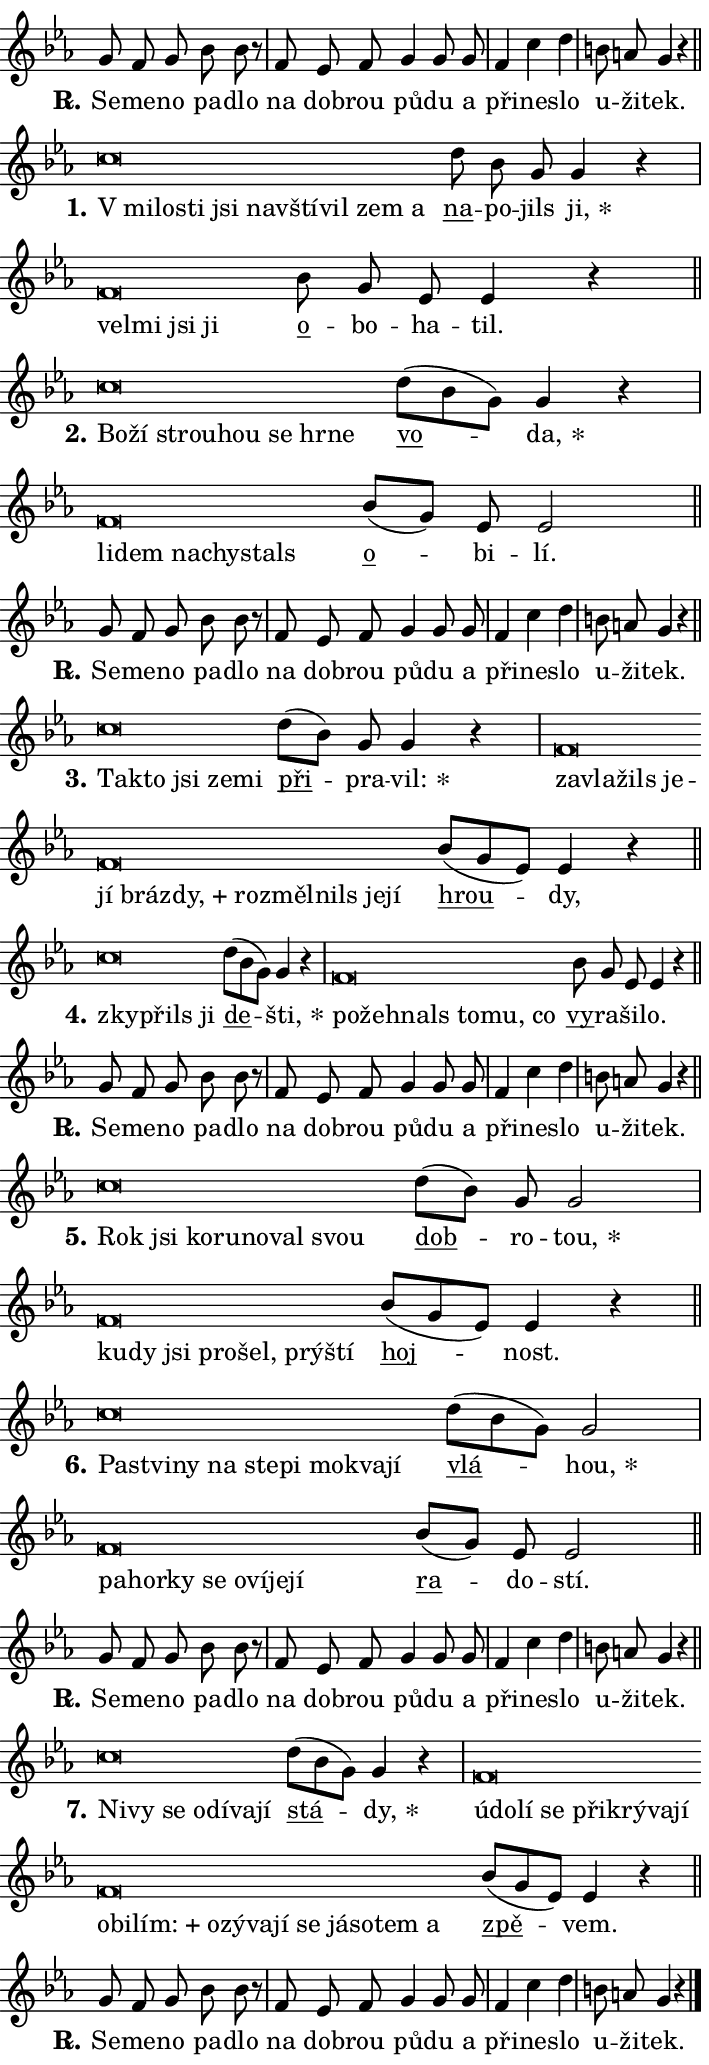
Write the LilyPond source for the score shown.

\version "2.24.0"
\header { tagline = "" }
\paper {
  indent = 0\cm
  top-margin = 0\cm
  right-margin = 0.13\cm % to fit lyric hyphens
  bottom-margin = 0\cm
  left-margin = 0\cm
  paper-width = 12\cm
  page-breaking = #ly:one-page-breaking
  system-system-spacing.basic-distance = #11
  score-system-spacing.basic-distance = #11
  ragged-last = ##f
}


%% Author: Thomas Morley
%% https://lists.gnu.org/archive/html/lilypond-user/2020-05/msg00002.html
#(define (line-position grob)
"Returns position of @var[grob} in current system:
   @code{'start}, if at first time-step
   @code{'end}, if at last time-step
   @code{'middle} otherwise
"
  (let* ((col (ly:item-get-column grob))
         (ln (ly:grob-object col 'left-neighbor))
         (rn (ly:grob-object col 'right-neighbor))
         (col-to-check-left (if (ly:grob? ln) ln col))
         (col-to-check-right (if (ly:grob? rn) rn col))
         (break-dir-left
           (and
             (ly:grob-property col-to-check-left 'non-musical #f)
             (ly:item-break-dir col-to-check-left)))
         (break-dir-right
           (and
             (ly:grob-property col-to-check-right 'non-musical #f)
             (ly:item-break-dir col-to-check-right))))
        (cond ((eqv? 1 break-dir-left) 'start)
              ((eqv? -1 break-dir-right) 'end)
              (else 'middle))))

#(define (tranparent-at-line-position vctor)
  (lambda (grob)
  "Relying on @code{line-position} select the relevant enry from @var{vctor}.
Used to determine transparency,"
    (case (line-position grob)
      ((end) (not (vector-ref vctor 0)))
      ((middle) (not (vector-ref vctor 1)))
      ((start) (not (vector-ref vctor 2))))))

noteHeadBreakVisibility =
#(define-music-function (break-visibility)(vector?)
"Makes @code{NoteHead}s transparent relying on @var{break-visibility}"
#{
  \override NoteHead.transparent =
    #(tranparent-at-line-position break-visibility)
#})

#(define delete-ledgers-for-transparent-note-heads
  (lambda (grob)
    "Reads whether a @code{NoteHead} is transparent.
If so this @code{NoteHead} is removed from @code{'note-heads} from
@var{grob}, which is supposed to be @code{LedgerLineSpanner}.
As a result ledgers are not printed for this @code{NoteHead}"
    (let* ((nhds-array (ly:grob-object grob 'note-heads))
           (nhds-list
             (if (ly:grob-array? nhds-array)
                 (ly:grob-array->list nhds-array)
                 '()))
           ;; Relies on the transparent-property being done before
           ;; Staff.LedgerLineSpanner.after-line-breaking is executed.
           ;; This is fragile ...
           (to-keep
             (remove
               (lambda (nhd)
                 (ly:grob-property nhd 'transparent #f))
               nhds-list)))
      ;; TODO find a better method to iterate over grob-arrays, similiar
      ;; to filter/remove etc for lists
      ;; For now rebuilt from scratch
      (set! (ly:grob-object grob 'note-heads)  '())
      (for-each
        (lambda (nhd)
          (ly:pointer-group-interface::add-grob grob 'note-heads nhd))
        to-keep))))

squashNotes = {
  \override NoteHead.X-extent = #'(-0.2 . 0.2)
  \override NoteHead.Y-extent = #'(-0.75 . 0)
  \override NoteHead.stencil =
    #(lambda (grob)
       (let ((pos (ly:grob-property grob 'staff-position)))
         (begin
           (if (< pos -7) (display "ERROR: Lower brevis then expected\n") (display ""))
           (if (<= pos -6) ly:text-interface::print ly:note-head::print))))
}
unSquashNotes = {
  \revert NoteHead.X-extent
  \revert NoteHead.Y-extent
  \revert NoteHead.stencil
}

hideNotes = \noteHeadBreakVisibility #begin-of-line-visible
unHideNotes = \noteHeadBreakVisibility #all-visible

% work-around for resetting accidentals
% https://lilypond.org/doc/v2.23/Documentation/notation/displaying-rhythms#unmetered-music
cadenzaMeasure = {
  \cadenzaOff
  \partial 1024 s1024
  \cadenzaOn
}

#(define-markup-command (accent layout props text) (markup?)
  "Underline accented syllable"
  (interpret-markup layout props
    #{\markup \override #'(offset . 4.3) \underline { #text }#}))

responsum = \markup \concat {
  "R" \hspace #-1.05 \path #0.1 #'((moveto 0 0.07) (lineto 0.9 0.8)) \hspace #0.05 "."
}

spaceSize = #0.6828661417322834 % exact space size for TeX Gyre Schola

\layout {
  \context {
    \Staff
    \remove "Time_signature_engraver"
    \override LedgerLineSpanner.after-line-breaking = #delete-ledgers-for-transparent-note-heads
  }
  \context {
    \Lyrics {
      \override LyricSpace.minimum-distance = \spaceSize
      \override LyricText.font-name = #"TeX Gyre Schola"
      \override LyricText.font-size = 1
      \override StanzaNumber.font-name = #"TeX Gyre Schola Bold"
      \override StanzaNumber.font-size = 1
    }
  }
  \context {
    \Score 
    \override NoteHead.text =
      #(lambda (grob) 
        (let ((pos (ly:grob-property grob 'staff-position)))
          #{\markup {
            \combine
              \halign #-0.55 \raise #(if (= pos -6) 0 0.5) \override #'(thickness . 2) \draw-line #'(3.2 . 0)
              \musicglyph "noteheads.sM1"
          }#}))
  }
}

% magnetic-lyrics.ily
%
%   written by
%     Jean Abou Samra <jean@abou-samra.fr>
%     Werner Lemberg <wl@gnu.org>
%
%   adapted by
%     Jiri Hon <jiri.hon@gmail.com>
%
% Version 2022-Apr-15

% https://www.mail-archive.com/lilypond-user@gnu.org/msg149350.html

#(define (Left_hyphen_pointer_engraver context)
   "Collect syllable-hyphen-syllable occurrences in lyrics and store
them in properties.  This engraver only looks to the left.  For
example, if the lyrics input is @code{foo -- bar}, it does the
following.

@itemize @bullet
@item
Set the @code{text} property of the @code{LyricHyphen} grob between
@q{foo} and @q{bar} to @code{foo}.

@item
Set the @code{left-hyphen} property of the @code{LyricText} grob with
text @q{foo} to the @code{LyricHyphen} grob between @q{foo} and
@q{bar}.
@end itemize

Use this auxiliary engraver in combination with the
@code{lyric-@/text::@/apply-@/magnetic-@/offset!} hook."
   (let ((hyphen #f)
         (text #f))
     (make-engraver
      (acknowledgers
       ((lyric-syllable-interface engraver grob source-engraver)
        (set! text grob)))
      (end-acknowledgers
       ((lyric-hyphen-interface engraver grob source-engraver)
        ;(when (not (grob::has-interface grob 'lyric-space-interface))
          (set! hyphen grob)));)
      ((stop-translation-timestep engraver)
       (when (and text hyphen)
         (ly:grob-set-object! text 'left-hyphen hyphen))
       (set! text #f)
       (set! hyphen #f)))))

#(define (lyric-text::apply-magnetic-offset! grob)
   "If the space between two syllables is less than the value in
property @code{LyricText@/.details@/.squash-threshold}, move the right
syllable to the left so that it gets concatenated with the left
syllable.

Use this function as a hook for
@code{LyricText@/.after-@/line-@/breaking} if the
@code{Left_@/hyphen_@/pointer_@/engraver} is active."
   (let ((hyphen (ly:grob-object grob 'left-hyphen #f)))
     (when hyphen
       (let ((left-text (ly:spanner-bound hyphen LEFT)))
         (when (grob::has-interface left-text 'lyric-syllable-interface)
           (let* ((common (ly:grob-common-refpoint grob left-text X))
                  (this-x-ext (ly:grob-extent grob common X))
                  (left-x-ext
                   (begin
                     ;; Trigger magnetism for left-text.
                     (ly:grob-property left-text 'after-line-breaking)
                     (ly:grob-extent left-text common X)))
                  ;; `delta` is the gap width between two syllables.
                  (delta (- (interval-start this-x-ext)
                            (interval-end left-x-ext)))
                  (details (ly:grob-property grob 'details))
                  (threshold (assoc-get 'squash-threshold details 0.2)))
             (when (< delta threshold)
               (let* (;; We have to manipulate the input text so that
                      ;; ligatures crossing syllable boundaries are not
                      ;; disabled.  For languages based on the Latin
                      ;; script this is essentially a beautification.
                      ;; However, for non-Western scripts it can be a
                      ;; necessity.
                      (lt (ly:grob-property left-text 'text))
                      (rt (ly:grob-property grob 'text))
                      (is-space (grob::has-interface hyphen 'lyric-space-interface))
                      (space (if is-space " " ""))
                      (extra-delta (if is-space spaceSize 0))
                      ;; Append new syllable.
                      (ltrt-space (if (and (string? lt) (string? rt))
                                (string-append lt space rt)
                                (make-concat-markup (list lt space rt))))
                      ;; Right-align `ltrt` to the right side.
                      (ltrt-space-markup (grob-interpret-markup
                               grob
                               (make-translate-markup
                                (cons (interval-length this-x-ext) 0)
                                (make-right-align-markup ltrt-space)))))
                 (begin
                   ;; Don't print `left-text`.
                   (ly:grob-set-property! left-text 'stencil #f)
                   ;; Set text and stencil (which holds all collected
                   ;; syllables so far) and shift it to the left.
                   (ly:grob-set-property! grob 'text ltrt-space)
                   (ly:grob-set-property! grob 'stencil ltrt-space-markup)
                   (ly:grob-translate-axis! grob (- (- delta extra-delta)) X))))))))))


#(define (lyric-hyphen::displace-bounds-first grob)
   ;; Make very sure this callback isn't triggered too early.
   (let ((left (ly:spanner-bound grob LEFT))
         (right (ly:spanner-bound grob RIGHT)))
     (ly:grob-property left 'after-line-breaking)
     (ly:grob-property right 'after-line-breaking)
     (ly:lyric-hyphen::print grob)))

squashThreshold = #0.4

\layout {
  \context {
    \Lyrics
    \consists #Left_hyphen_pointer_engraver
    \override LyricText.after-line-breaking =
      #lyric-text::apply-magnetic-offset!
    \override LyricHyphen.stencil = #lyric-hyphen::displace-bounds-first
    \override LyricText.details.squash-threshold = \squashThreshold
    \override LyricHyphen.minimum-distance = 0
    \override LyricHyphen.minimum-length = \squashThreshold
  }
}

squashText = \override LyricText.details.squash-threshold = 9999
unSquashText = \override LyricText.details.squash-threshold = \squashThreshold

leftText = \override LyricText.self-alignment-X = #LEFT
unLeftText = \revert LyricText.self-alignment-X

starOffset = #(lambda (grob) 
                (let ((x_offset (ly:self-alignment-interface::aligned-on-x-parent grob)))
                  (if (= x_offset 0) 0 (+ x_offset 1.2))))

star = #(define-music-function (syllable)(string?)
"Append star separator at the end of a syllable"
#{
  \once \override LyricText.X-offset = #starOffset
  \lyricmode { \markup {
    #syllable
    \override #'((font-name . "TeX Gyre Schola Bold")) \hspace #0.2 \lower #0.65 \larger "*"
  } }
#})

starAccent = #(define-music-function (syllable)(string?)
"Append star separator at the end of a syllable and make accent"
#{
  \once \override LyricText.X-offset = #starOffset
  \lyricmode { \markup {
    \accent #syllable
    \override #'((font-name . "TeX Gyre Schola Bold")) \hspace #0.2 \lower #0.65 \larger "*"
  } }
#})

breath = #(define-music-function (syllable)(string?)
"Append breathing indicator at the end of a syllable"
#{
  \lyricmode { \markup { #syllable "+" } }
#})

optionalBreath = #(define-music-function (syllable)(string?)
"Append optional breathing indicator at the end of a syllable"
#{
  \lyricmode { \markup { #syllable "(+)" } }
#})


\score {
    <<
        \new Voice = "melody" { \cadenzaOn \key es \major \relative { g'8 f g bes bes r \cadenzaMeasure \bar "|" f8 es f g4 g8 g8 \cadenzaMeasure \bar "|" f4 c' d \cadenzaMeasure \bar "|" b8 a g4 r \cadenzaMeasure \bar "||" \break } }
        \new Lyrics \lyricsto "melody" { \lyricmode { \set stanza = \responsum
Se -- me -- no pa -- dlo na dob -- rou pů -- du a při -- ne -- slo u -- ži -- tek. } }
    >>
    \layout {}
}

\score {
    <<
        \new Voice = "melody" { \cadenzaOn \key es \major \relative { \squashNotes c''\breve*1/16 \hideNotes \breve*1/16 \bar "" \breve*1/16 \bar "" \breve*1/16 \bar "" \breve*1/16 \bar "" \breve*1/16 \bar "" \breve*1/16 \bar "" \breve*1/16 \breve*1/16 \bar "" \unHideNotes \unSquashNotes \bar "" d8 bes g g4 r \cadenzaMeasure \bar "|" \squashNotes f\breve*1/16 \hideNotes \breve*1/16 \bar "" \breve*1/16 \breve*1/16 \bar "" \unHideNotes \unSquashNotes \bar "" bes8 g es es4 r \cadenzaMeasure \bar "||" \break } }
        \new Lyrics \lyricsto "melody" { \lyricmode { \set stanza = "1."
\leftText "V mi" -- \squashText lo -- sti jsi na -- vští -- vil zem a \unLeftText \unSquashText \markup \accent na -- po -- jils \star ji, \leftText vel -- \squashText mi jsi ji \unLeftText \unSquashText \markup \accent o -- bo -- ha -- til. } }
    >>
    \layout {}
}

\score {
    <<
        \new Voice = "melody" { \cadenzaOn \key es \major \relative { \squashNotes c''\breve*1/16 \hideNotes \breve*1/16 \bar "" \breve*1/16 \bar "" \breve*1/16 \bar "" \breve*1/16 \bar "" \breve*1/16 \breve*1/16 \bar "" \unHideNotes \unSquashNotes \bar "" d8[( bes g)] g4 r \cadenzaMeasure \bar "|" \squashNotes f\breve*1/16 \hideNotes \breve*1/16 \bar "" \breve*1/16 \bar "" \breve*1/16 \breve*1/16 \bar "" \unHideNotes \unSquashNotes \bar "" bes8[( g)] es es2 \cadenzaMeasure \bar "||" \break } }
        \new Lyrics \lyricsto "melody" { \lyricmode { \set stanza = "2."
\leftText Bo -- \squashText ží strou -- hou se hr -- ne \unLeftText \unSquashText \markup \accent vo -- \star da, \leftText li -- \squashText dem na -- chy -- stals \unLeftText \unSquashText \markup \accent o -- bi -- lí. } }
    >>
    \layout {}
}

\score {
    <<
        \new Voice = "melody" { \cadenzaOn \key es \major \relative { g'8 f g bes bes r \cadenzaMeasure \bar "|" f8 es f g4 g8 g8 \cadenzaMeasure \bar "|" f4 c' d \cadenzaMeasure \bar "|" b8 a g4 r \cadenzaMeasure \bar "||" \break } }
        \new Lyrics \lyricsto "melody" { \lyricmode { \set stanza = \responsum
Se -- me -- no pa -- dlo na dob -- rou pů -- du a při -- ne -- slo u -- ži -- tek. } }
    >>
    \layout {}
}

\score {
    <<
        \new Voice = "melody" { \cadenzaOn \key es \major \relative { \squashNotes c''\breve*1/16 \hideNotes \breve*1/16 \bar "" \breve*1/16 \bar "" \breve*1/16 \breve*1/16 \bar "" \unHideNotes \unSquashNotes \bar "" d8[( bes)] g g4 r \cadenzaMeasure \bar "|" \squashNotes f\breve*1/16 \hideNotes \breve*1/16 \bar "" \breve*1/16 \bar "" \breve*1/16 \bar "" \breve*1/16 \bar "" \breve*1/16 \bar "" \breve*1/16 \bar "" \breve*1/16 \bar "" \breve*1/16 \bar "" \breve*1/16 \bar "" \breve*1/16 \breve*1/16 \bar "" \unHideNotes \unSquashNotes \bar "" bes8[( g es)] es4 r \cadenzaMeasure \bar "||" \break } }
        \new Lyrics \lyricsto "melody" { \lyricmode { \set stanza = "3."
\leftText Tak -- \squashText to jsi ze -- mi \unLeftText \unSquashText \markup \accent při -- pra -- \star vil: \leftText za -- \squashText vla -- žils je -- jí bráz -- \breath "dy," roz -- měl -- nils je -- jí \unLeftText \unSquashText \markup \accent hrou -- dy, } }
    >>
    \layout {}
}

\score {
    <<
        \new Voice = "melody" { \cadenzaOn \key es \major \relative { \squashNotes c''\breve*1/16 \hideNotes \breve*1/16 \breve*1/16 \bar "" \unHideNotes \unSquashNotes \bar "" d8[( bes g)] g4 r \cadenzaMeasure \bar "|" \squashNotes f\breve*1/16 \hideNotes \breve*1/16 \bar "" \breve*1/16 \bar "" \breve*1/16 \bar "" \breve*1/16 \breve*1/16 \bar "" \unHideNotes \unSquashNotes \bar "" bes8 g es es4 r \cadenzaMeasure \bar "||" \break } }
        \new Lyrics \lyricsto "melody" { \lyricmode { \set stanza = "4."
\leftText zky -- \squashText přils ji \unLeftText \unSquashText \markup \accent de -- \star šti, \leftText po -- \squashText žeh -- nals to -- mu, co \unLeftText \unSquashText \markup \accent vy -- ra -- ši -- lo. } }
    >>
    \layout {}
}

\score {
    <<
        \new Voice = "melody" { \cadenzaOn \key es \major \relative { g'8 f g bes bes r \cadenzaMeasure \bar "|" f8 es f g4 g8 g8 \cadenzaMeasure \bar "|" f4 c' d \cadenzaMeasure \bar "|" b8 a g4 r \cadenzaMeasure \bar "||" \break } }
        \new Lyrics \lyricsto "melody" { \lyricmode { \set stanza = \responsum
Se -- me -- no pa -- dlo na dob -- rou pů -- du a při -- ne -- slo u -- ži -- tek. } }
    >>
    \layout {}
}

\score {
    <<
        \new Voice = "melody" { \cadenzaOn \key es \major \relative { \squashNotes c''\breve*1/16 \hideNotes \breve*1/16 \bar "" \breve*1/16 \bar "" \breve*1/16 \bar "" \breve*1/16 \bar "" \breve*1/16 \breve*1/16 \bar "" \unHideNotes \unSquashNotes \bar "" d8[( bes)] g g2 \cadenzaMeasure \bar "|" \squashNotes f\breve*1/16 \hideNotes \breve*1/16 \bar "" \breve*1/16 \bar "" \breve*1/16 \bar "" \breve*1/16 \bar "" \breve*1/16 \breve*1/16 \bar "" \unHideNotes \unSquashNotes \bar "" bes8[( g es)] es4 r \cadenzaMeasure \bar "||" \break } }
        \new Lyrics \lyricsto "melody" { \lyricmode { \set stanza = "5."
\leftText Rok \squashText jsi ko -- ru -- no -- val svou \unLeftText \unSquashText \markup \accent dob -- ro -- \star tou, \leftText ku -- \squashText dy jsi pro -- šel, prý -- ští \unLeftText \unSquashText \markup \accent hoj -- nost. } }
    >>
    \layout {}
}

\score {
    <<
        \new Voice = "melody" { \cadenzaOn \key es \major \relative { \squashNotes c''\breve*1/16 \hideNotes \breve*1/16 \bar "" \breve*1/16 \bar "" \breve*1/16 \bar "" \breve*1/16 \bar "" \breve*1/16 \bar "" \breve*1/16 \bar "" \breve*1/16 \breve*1/16 \bar "" \unHideNotes \unSquashNotes \bar "" d8[( bes g)] g2 \cadenzaMeasure \bar "|" \squashNotes f\breve*1/16 \hideNotes \breve*1/16 \bar "" \breve*1/16 \bar "" \breve*1/16 \bar "" \breve*1/16 \bar "" \breve*1/16 \bar "" \breve*1/16 \breve*1/16 \bar "" \unHideNotes \unSquashNotes \bar "" bes8[( g)] es es2 \cadenzaMeasure \bar "||" \break } }
        \new Lyrics \lyricsto "melody" { \lyricmode { \set stanza = "6."
\leftText Past -- \squashText vi -- ny na ste -- pi mo -- kva -- jí \unLeftText \unSquashText \markup \accent vlá -- \star hou, \leftText pa -- \squashText hor -- ky se o -- ví -- je -- jí \unLeftText \unSquashText \markup \accent ra -- do -- stí. } }
    >>
    \layout {}
}

\score {
    <<
        \new Voice = "melody" { \cadenzaOn \key es \major \relative { g'8 f g bes bes r \cadenzaMeasure \bar "|" f8 es f g4 g8 g8 \cadenzaMeasure \bar "|" f4 c' d \cadenzaMeasure \bar "|" b8 a g4 r \cadenzaMeasure \bar "||" \break } }
        \new Lyrics \lyricsto "melody" { \lyricmode { \set stanza = \responsum
Se -- me -- no pa -- dlo na dob -- rou pů -- du a při -- ne -- slo u -- ži -- tek. } }
    >>
    \layout {}
}

\score {
    <<
        \new Voice = "melody" { \cadenzaOn \key es \major \relative { \squashNotes c''\breve*1/16 \hideNotes \breve*1/16 \bar "" \breve*1/16 \bar "" \breve*1/16 \bar "" \breve*1/16 \bar "" \breve*1/16 \breve*1/16 \bar "" \unHideNotes \unSquashNotes \bar "" d8[( bes g)] g4 r \cadenzaMeasure \bar "|" \squashNotes f\breve*1/16 \hideNotes \breve*1/16 \bar "" \breve*1/16 \bar "" \breve*1/16 \bar "" \breve*1/16 \bar "" \breve*1/16 \bar "" \breve*1/16 \bar "" \breve*1/16 \bar "" \breve*1/16 \bar "" \breve*1/16 \bar "" \breve*1/16 \bar "" \breve*1/16 \bar "" \breve*1/16 \bar "" \breve*1/16 \bar "" \breve*1/16 \bar "" \breve*1/16 \bar "" \breve*1/16 \bar "" \breve*1/16 \bar "" \breve*1/16 \breve*1/16 \bar "" \unHideNotes \unSquashNotes \bar "" bes8[( g es)] es4 r \cadenzaMeasure \bar "||" \break } }
        \new Lyrics \lyricsto "melody" { \lyricmode { \set stanza = "7."
\leftText Ni -- \squashText vy se o -- dí -- va -- jí \unLeftText \unSquashText \markup \accent stá -- \star dy, \leftText ú -- \squashText do -- lí se při -- krý -- va -- jí o -- bi -- \breath "lím:" o -- zý -- va -- jí se já -- so -- tem a \unLeftText \unSquashText \markup \accent zpě -- vem. } }
    >>
    \layout {}
}

\score {
    <<
        \new Voice = "melody" { \cadenzaOn \key es \major \relative { g'8 f g bes bes r \cadenzaMeasure \bar "|" f8 es f g4 g8 g8 \cadenzaMeasure \bar "|" f4 c' d \cadenzaMeasure \bar "|" b8 a g4 r \cadenzaMeasure \bar "||" \break } \bar "|." }
        \new Lyrics \lyricsto "melody" { \lyricmode { \set stanza = \responsum
Se -- me -- no pa -- dlo na dob -- rou pů -- du a při -- ne -- slo u -- ži -- tek. } }
    >>
    \layout {}
}
